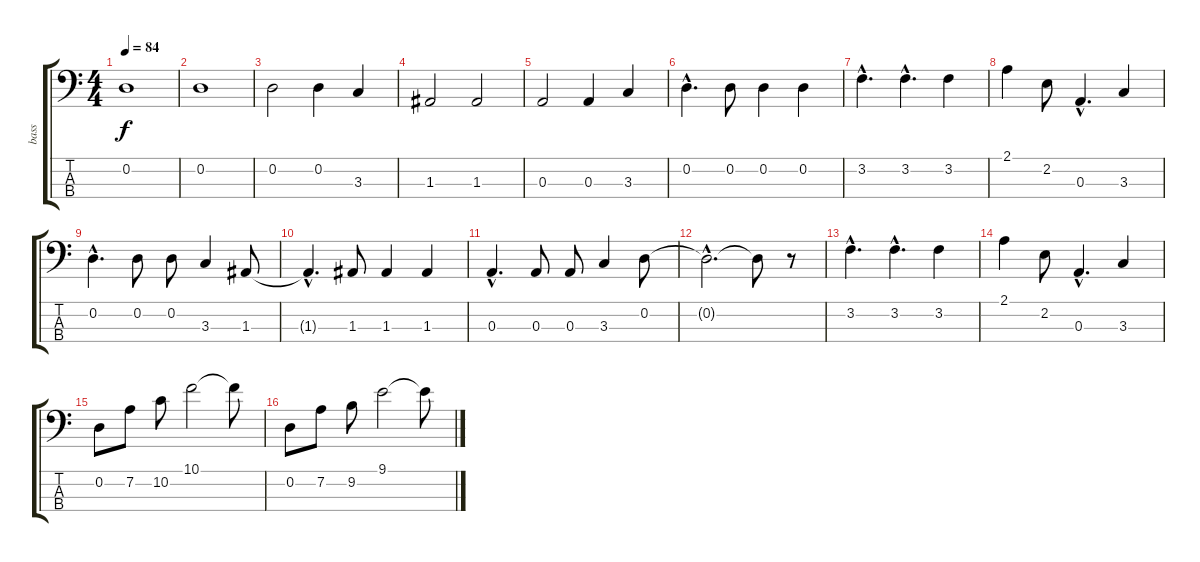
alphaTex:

\track ("bass" "bass") {instrument acousticbass}
\staff {score tabs}
\tuning (G2 D2 A1 E1) {hide}
\ts (4 4)
\tempo 84
\clef f4
\ks c
0.2.1{dy f} |
0.2.1 |
0.2.2 0.2.4 3.3.4 |
1.3.2 1.3.2 |
0.3.2 0.3.4 3.3.4 |
0.2{hac}.4{d} 0.2.8 0.2.4 0.2.4 |
3.2{hac}.4{d} 3.2{hac}.4{d} 3.2.4 |
2.1.4 2.2.8 0.3{hac}.4{d} 3.3.4 |
0.2{hac}.4{d} 0.2.8 0.2.8 3.3.4 1.3.8 |
1.3{hac t}.4{d} 1.3.8 1.3.4 1.3.4 |
0.3{hac}.4{d} 0.3.8 0.3.8 3.3.4 0.2.8 |
0.2{hac t}.2{d} 0.2{t}.8 r.8 |
3.2{hac}.4{d} 3.2{hac}.4{d} 3.2.4 |
2.1.4 2.2.8 0.3{hac}.4{d} 3.3.4 |
0.2.8 7.2.8 10.2.8 10.1.2 10.1{t}.8 |
0.2.8 7.2.8 9.2.8 9.1.2 9.1{t}.8
